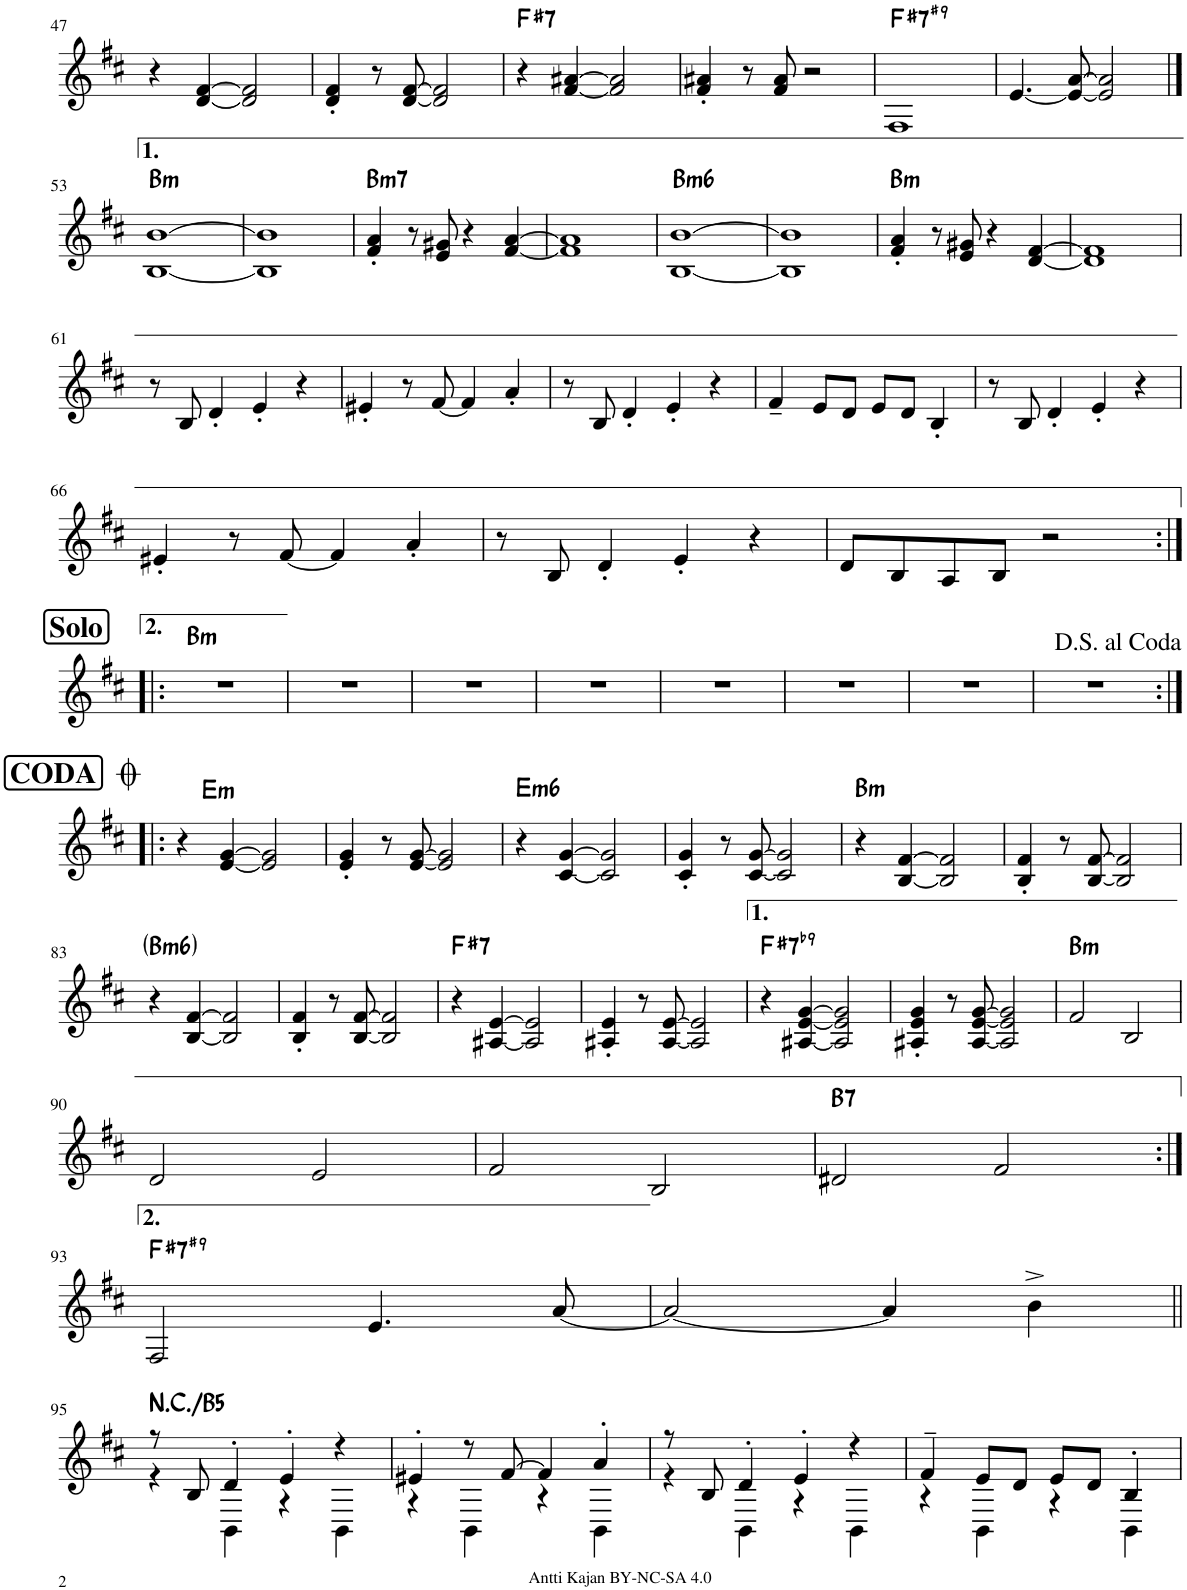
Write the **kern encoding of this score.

**kern	**harte
*part1	*part1
*staff1	*
*I"Piano	*
*I'Pno.	*
!!LO:PB:g=z
*clefG2	*
*k[f#c#]	*
*M4/4	*
*met(c)	*
=47	=47
4r	.
[4d/ [4f#/	.
2d/] 2f#/]	.
=48	=48
4d/' 4f#/'	.
8r	.
[8d/ [8f#/	.
2d/] 2f#/]	.
=49	=49
!	!LO:H:kt=7
4r	F#:7
[4f#/ [4a#X/	.
2f#/] 2a#/]	.
=50	=50
4f#/' 4a#X/'	.
8r	.
8f#/ 8a#/	.
2r	.
=51	=51
!	!LO:H:kt=7
1F#	F#:7(#9)
=52	=52
[4.e/	.
8e/_ [8a/	.
2e/] 2a/]	.
!!LO:LB:g=z
==53	==53
!	!LO:H:kt=m
[1B [1b	B:min
=54	=54
1B] 1b]	.
=55	=55
!	!LO:H:kt=m7
4f#/' 4a/'	B:min7
8r	.
8e/ 8g#X/	.
4r	.
[4f#/ [4a/	.
=56	=56
1f#] 1a]	.
=57	=57
!	!LO:H:kt=m6
[1B [1b	B:min6
=58	=58
1B] 1b]	.
=59	=59
!	!LO:H:kt=m
4f#/' 4a/'	B:min
8r	.
8e/ 8g#X/	.
4r	.
[4d/ [4f#/	.
=60	=60
1d] 1f#]	.
!!LO:LB:g=z
=61	=61
8r	.
8B/	.
4d'/	.
4e'/	.
4r	.
=62	=62
4e#X'/	.
8r	.
[8f#/	.
4f#/]	.
4a'/	.
=63	=63
8r	.
8B/	.
4d'/	.
4e'/	.
4r	.
=64	=64
4f#~/	.
8e/L	.
8d/J	.
8e/L	.
8d/J	.
4B'/	.
=65	=65
8r	.
8B/	.
4d'/	.
4e'/	.
4r	.
!!LO:LB:g=z
=66	=66
4e#X'/	.
8r	.
[8f#/	.
4f#/]	.
4a'/	.
=67	=67
8r	.
8B/	.
4d'/	.
4e'/	.
4r	.
=68	=68
8d/L	.
8B/	.
8A/	.
8B/J	.
2r	.
!!LO:LB:g=z
!!LO:REH:place=s1:a:B:cj:fs=14:t=Solo
=69:|!|:	=69:|!|:
!	!LO:H:kt=m
1r	B:min
=70	=70
1r	.
=71	=71
1r	.
=72	=72
1r	.
=73	=73
1r	.
=74	=74
1r	.
=75	=75
1r	.
=76	=76
1r	.
!!LO:LB:g=z
!!LO:REH:place=s1:a:B:cj:fs=14:t=CODA
=77:|!|:	=77:|!|:
!	!LO:H:kt=m
4r	E:min
[4e/ [4g/	.
2e/] 2g/]	.
=78	=78
4e/' 4g/'	.
8r	.
[8e/ [8g/	.
2e/] 2g/]	.
=79	=79
!	!LO:H:kt=m6
4r	E:min6
[4c#/ [4g/	.
2c#/] 2g/]	.
=80	=80
4c#/' 4g/'	.
8r	.
[8c#/ [8g/	.
2c#/] 2g/]	.
=81	=81
!	!LO:H:kt=m
4r	B:min
[4B/ [4f#/	.
2B/] 2f#/]	.
=82	=82
4B/' 4f#/'	.
8r	.
[8B/ [8f#/	.
2B/] 2f#/]	.
!!LO:LB:g=z
=83	=83
!	!LO:H:kt=m6
4r	B:min6
[4B/ [4f#/	.
2B/] 2f#/]	.
=84	=84
4B/' 4f#/'	.
8r	.
[8B/ [8f#/	.
2B/] 2f#/]	.
=85	=85
!	!LO:H:kt=7
4r	F#:7
[4A#X/ [4e/	.
2A#/] 2e/]	.
=86	=86
4A#X/' 4e/'	.
8r	.
[8A#/ [8e/	.
2A#/] 2e/]	.
=87	=87
!	!LO:H:kt=7
4r	F#:7(b9)
[4A#X/ [4e/ [4g/	.
2A#/] 2e/] 2g/]	.
=88	=88
4A#X/' 4e/' 4g/'	.
8r	.
[8A#/ [8e/ [8g/	.
2A#/] 2e/] 2g/]	.
=89	=89
!	!LO:H:kt=m
2f#/	B:min
2B/	.
!!LO:LB:g=z
=90	=90
2d/	.
2e/	.
=91	=91
2f#/	.
2B/	.
=92	=92
!	!LO:H:kt=7
2d#X/	B:7
2f#/	.
!!LO:LB:g=z
=93:|!	=93:|!
!	!LO:H:kt=7
2F#/	F#:7(#9)
4.e/	.
[8a/	.
=94	=94
2a/_	.
4a/]	.
4b^\	.
!!LO:LB:g=z
=95||	=95||
*^	*
!	!	!LO:H:kt=N.C./B5
8r	4r	N
8B/	.	.
4d'/	4BB\	.
4e'/	4r	.
4r	4BB\	.
=96	=96	=96
4e#X'/	4r	.
8r	4BB\	.
[8f#/	.	.
4f#/]	4r	.
4a'/	4BB\	.
=97	=97	=97
8r	4r	.
8B/	.	.
4d'/	4BB\	.
4e'/	4r	.
4r	4BB\	.
=98	=98	=98
4f#~/	4r	.
8e/L	4BB\	.
8d/J	.	.
8e/L	4r	.
8d/J	.	.
4B'/	4BB\	.
*v	*v	*
=	=
*-	*-
